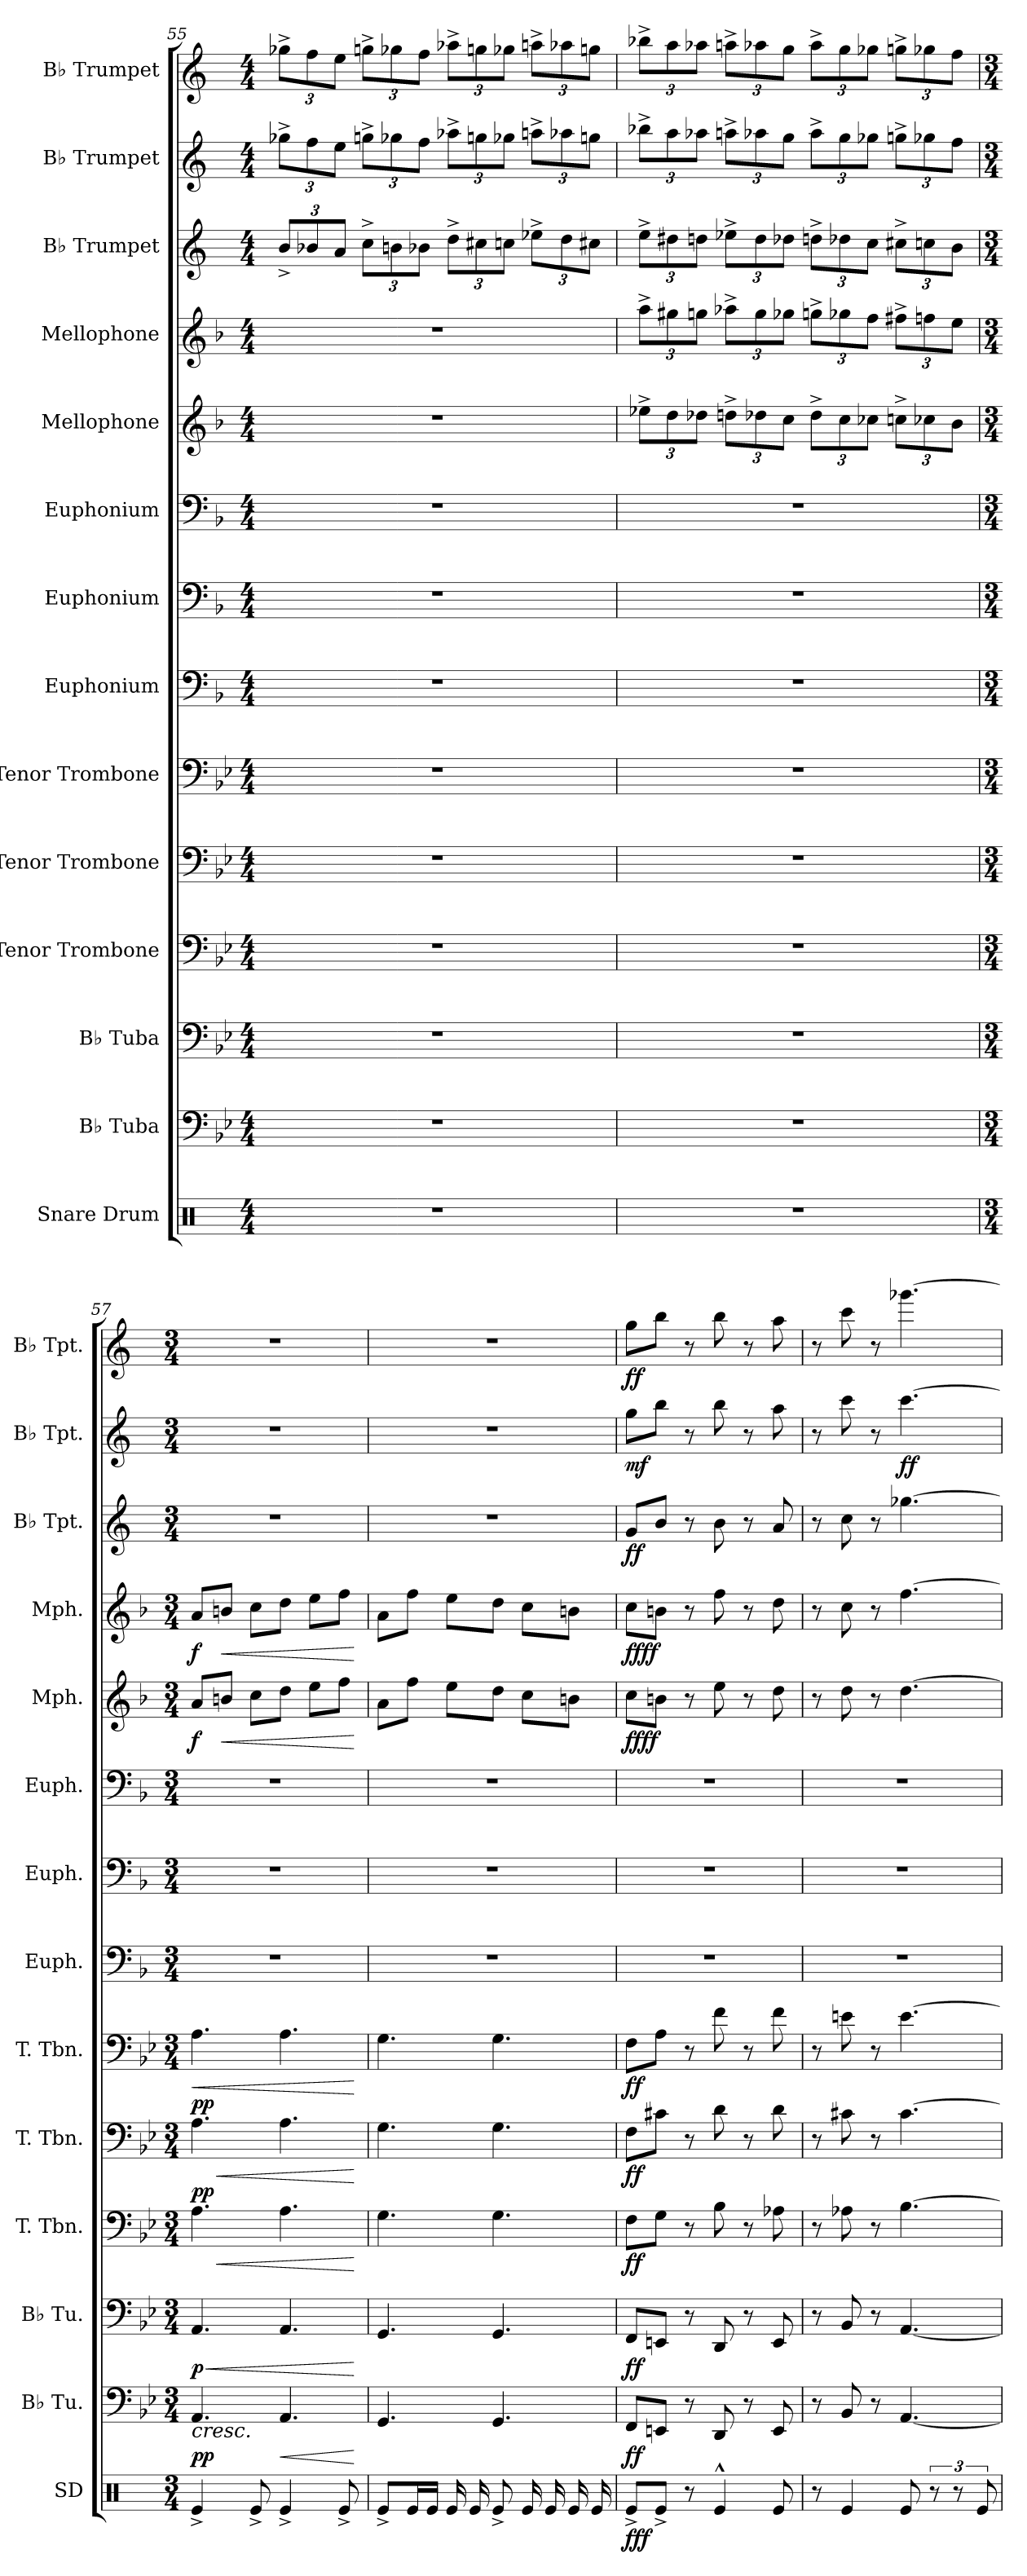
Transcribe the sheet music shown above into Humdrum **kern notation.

**kern	**dynam	**kern	**dynam	**kern	**dynam	**kern	**dynam	**kern	**dynam	**kern	**dynam	**kern	**kern	**kern	**kern	**dynam	**kern	**dynam	**kern	**dynam	**kern	**dynam	**kern	**dynam
*part14	*part14	*part13	*part13	*part12	*part12	*part11	*part11	*part10	*part10	*part9	*part9	*part8	*part7	*part6	*part5	*part5	*part4	*part4	*part3	*part3	*part2	*part2	*part1	*part1
*staff14	*staff14	*staff13	*staff13	*staff12	*staff12	*staff11	*staff11	*staff10	*staff10	*staff9	*staff9	*staff8	*staff7	*staff6	*staff5	*staff5	*staff4	*staff4	*staff3	*staff3	*staff2	*staff2	*staff1	*staff1
*I"Snare Drum	*	*I"B♭ Tuba	*	*I"B♭ Tuba	*	*I"Tenor Trombone	*	*I"Tenor Trombone	*	*I"Tenor Trombone	*	*I"Euphonium	*I"Euphonium	*I"Euphonium	*I"Mellophone	*	*I"Mellophone	*	*I"B♭ Trumpet	*	*I"B♭ Trumpet	*	*I"B♭ Trumpet	*
*I'SD	*	*I'B♭ Tu.	*	*I'B♭ Tu.	*	*I'T. Tbn.	*	*I'T. Tbn.	*	*I'T. Tbn.	*	*I'Euph.	*I'Euph.	*I'Euph.	*I'Mph.	*	*I'Mph.	*	*I'B♭ Tpt.	*	*I'B♭ Tpt.	*	*I'B♭ Tpt.	*
*clefX	*	*clefF4	*	*clefF4	*	*clefF4	*	*clefF4	*	*clefF4	*	*clefF4	*clefF4	*clefF4	*clefG2	*	*clefG2	*	*clefG2	*	*clefG2	*	*clefG2	*
*	*	*	*	*	*	*	*	*	*	*	*	*ITrd4c7	*ITrd4c7	*ITrd4c7	*ITrd4c7	*	*ITrd4c7	*	*ITrd1c2	*	*ITrd1c2	*	*ITrd1c2	*
*k[]	*	*k[b-e-]	*	*k[b-e-]	*	*k[b-e-]	*	*k[b-e-]	*	*k[b-e-]	*	*k[b-e-]	*k[b-e-]	*k[b-e-]	*k[b-e-]	*	*k[b-e-]	*	*k[b-e-]	*	*k[b-e-]	*	*k[b-e-]	*
*M4/4	*	*M4/4	*	*M4/4	*	*M4/4	*	*M4/4	*	*M4/4	*	*M4/4	*M4/4	*M4/4	*M4/4	*	*M4/4	*	*M4/4	*	*M4/4	*	*M4/4	*
*	*	*	*	*	*	*	*	*	*	*	*	*	*	*	*	*	*	*	*Xbrackettup	*	*Xbrackettup	*	*Xbrackettup	*
=55	=55	=55	=55	=55	=55	=55	=55	=55	=55	=55	=55	=55	=55	=55	=55	=55	=55	=55	=55	=55	=55	=55	=55	=55
1r	.	1r	.	1r	.	1r	.	1r	.	1r	.	1r	1r	1r	1r	.	1r	.	12a^/L	.	12ff-X^\L	.	12ff-X^\L	.
.	.	.	.	.	.	.	.	.	.	.	.	.	.	.	.	.	.	.	12a-X/	.	12ee-\	.	12ee-\	.
.	.	.	.	.	.	.	.	.	.	.	.	.	.	.	.	.	.	.	12g/J	.	12dd\J	.	12dd\J	.
.	.	.	.	.	.	.	.	.	.	.	.	.	.	.	.	.	.	.	12b-^\L	.	12ffn^\L	.	12ffn^\L	.
.	.	.	.	.	.	.	.	.	.	.	.	.	.	.	.	.	.	.	12an\	.	12ff-X\	.	12ff-X\	.
.	.	.	.	.	.	.	.	.	.	.	.	.	.	.	.	.	.	.	12a-X\J	.	12ee-\J	.	12ee-\J	.
.	.	.	.	.	.	.	.	.	.	.	.	.	.	.	.	.	.	.	12cc^\L	.	12gg-X^\L	.	12gg-X^\L	.
.	.	.	.	.	.	.	.	.	.	.	.	.	.	.	.	.	.	.	12bn\	.	12ffn\	.	12ffn\	.
.	.	.	.	.	.	.	.	.	.	.	.	.	.	.	.	.	.	.	12b-X\J	.	12ff-X\J	.	12ff-X\J	.
.	.	.	.	.	.	.	.	.	.	.	.	.	.	.	.	.	.	.	12dd-X^\L	.	12ggn^\L	.	12ggn^\L	.
.	.	.	.	.	.	.	.	.	.	.	.	.	.	.	.	.	.	.	12cc\	.	12gg-X\	.	12gg-X\	.
.	.	.	.	.	.	.	.	.	.	.	.	.	.	.	.	.	.	.	12bn\J	.	12ffn\J	.	12ffn\J	.
!!LO:PB:g=z
=56	=56	=56	=56	=56	=56	=56	=56	=56	=56	=56	=56	=56	=56	=56	=56	=56	=56	=56	=56	=56	=56	=56	=56	=56
*	*	*	*	*	*	*	*	*	*	*	*	*	*	*	*Xbrackettup	*	*Xbrackettup	*	*	*	*	*	*	*
1r	.	1r	.	1r	.	1r	.	1r	.	1r	.	1r	1r	1r	12a-X^\L	.	12dd^\L	.	12dd^\L	.	12aa-X^\L	.	12aa-X^\L	.
.	.	.	.	.	.	.	.	.	.	.	.	.	.	.	12g\	.	12cc#X\	.	12cc#X\	.	12gg\	.	12gg\	.
.	.	.	.	.	.	.	.	.	.	.	.	.	.	.	12g-X\J	.	12ccn\J	.	12ccn\J	.	12gg-X\J	.	12gg-X\J	.
.	.	.	.	.	.	.	.	.	.	.	.	.	.	.	12gn^\L	.	12dd-X^\L	.	12dd-X^\L	.	12ggn^\L	.	12ggn^\L	.
.	.	.	.	.	.	.	.	.	.	.	.	.	.	.	12g-X\	.	12cc\	.	12cc\	.	12gg-X\	.	12gg-X\	.
.	.	.	.	.	.	.	.	.	.	.	.	.	.	.	12f\J	.	12cc-X\J	.	12cc-X\J	.	12ff\J	.	12ff\J	.
.	.	.	.	.	.	.	.	.	.	.	.	.	.	.	12g-^\L	.	12ccn^\L	.	12ccn^\L	.	12gg-^\L	.	12gg-^\L	.
.	.	.	.	.	.	.	.	.	.	.	.	.	.	.	12f\	.	12cc-X\	.	12cc-X\	.	12ff\	.	12ff\	.
.	.	.	.	.	.	.	.	.	.	.	.	.	.	.	12f-X\J	.	12b-\J	.	12b-\J	.	12ff-X\J	.	12ff-X\J	.
.	.	.	.	.	.	.	.	.	.	.	.	.	.	.	12fn^\L	.	12bn^\L	.	12bn^\L	.	12ffn^\L	.	12ffn^\L	.
.	.	.	.	.	.	.	.	.	.	.	.	.	.	.	12f-X\	.	12b-X\	.	12b-X\	.	12ff-X\	.	12ff-X\	.
.	.	.	.	.	.	.	.	.	.	.	.	.	.	.	12e-\J	.	12a\J	.	12a\J	.	12ee-\J	.	12ee-\J	.
=57	=57	=57	=57	=57	=57	=57	=57	=57	=57	=57	=57	=57	=57	=57	=57	=57	=57	=57	=57	=57	=57	=57	=57	=57
*M3/4	*	*M3/4	*	*M3/4	*	*M3/4	*	*M3/4	*	*M3/4	*	*M3/4	*M3/4	*M3/4	*M3/4	*	*M3/4	*	*M3/4	*	*M3/4	*	*M3/4	*
*	*	*	*	*	*	*	*	*	*	*	*	*	*	*	*	*	*	*	*	*	*	*	*MM180	*
!	!	!	!LO:HP:b	!	!LO:HP:b	!	!LO:HP:b	!	!LO:HP:b	!	!LO:HP:b	!	!	!	!	!	!	!	!	!	!	!	!	!
!	!	!	!LO:DY:n=1:b	!	!	!	!	!	!	!	!	!	!	!	!	!	!	!	!	!	!	!	!	!
!	!	!	!LO:DY:n=2:b	!	!LO:DY:n=1:b	!	!LO:DY:n=1:a	!	!	!	!	!	!	!	!	!	!	!	!	!	!	!	!	!
!	!	!	!	!	!	!	!LO:DY:n=2:b	!	!LO:DY:n=1:a	!	!	!	!	!	!	!	!	!	!	!	!	!	!	!
!	!	!	!	!	!	!	!	!	!LO:DY:n=2:b	!	!	!	!	!	!	!LO:DY:b	!	!LO:DY:b	!	!	!	!	!	!
4Re^/	.	4.AA/	< p p	4.AA/	< p	4.A\	< p p	4.A\	< p p	4.A\	<	2.r	2.r	2.r	8d/L	f	8d/L	f	2.r	.	2.r	.	2.r	.
!	!	!	!	!	!	!	!	!	!	!	!	!	!	!	!	!LO:HP:b	!	!LO:HP:b	!	!	!	!	!	!
.	.	.	.	.	.	.	.	.	.	.	.	.	.	.	8en/J	<	8en/J	<	.	.	.	.	.	.
8Re^/	.	.	.	.	.	.	.	.	.	.	.	.	.	.	8f\L	.	8f\L	.	.	.	.	.	.	.
!	!	!	!LO:HP:b	!	!	!	!	!	!	!	!	!	!	!	!	!	!	!	!	!	!	!	!	!
4Re^/	.	4.AA/	<	4.AA/	.	4.A\	.	4.A\	.	4.A\	.	.	.	.	8g\J	.	8g\J	.	.	.	.	.	.	.
.	.	.	.	.	.	.	.	.	.	.	.	.	.	.	8a\L	.	8a\L	.	.	.	.	.	.	.
8Re^/	.	.	.	.	.	.	.	.	.	.	.	.	.	.	8b-\J	.	8b-\J	.	.	.	.	.	.	.
.	.	.	[ [	.	[	.	[	.	[	.	[	.	.	.	.	[	.	[	.	.	.	.	.	.
=58	=58	=58	=58	=58	=58	=58	=58	=58	=58	=58	=58	=58	=58	=58	=58	=58	=58	=58	=58	=58	=58	=58	=58	=58
8Re^/L	.	4.GG/	.	4.GG/	.	4.G\	.	4.G\	.	4.G\	.	2.r	2.r	2.r	8d\L	.	8d\L	.	2.r	.	2.r	.	2.r	.
*tremolo	*	*	*	*	*	*	*	*	*	*	*	*	*	*	*	*	*	*	*	*	*	*	*	*
16Re/	.	.	.	.	.	.	.	.	.	.	.	.	.	.	8b-\J	.	8b-\J	.	.	.	.	.	.	.
16Re/JJ	.	.	.	.	.	.	.	.	.	.	.	.	.	.	.	.	.	.	.	.	.	.	.	.
16Re/LL	.	.	.	.	.	.	.	.	.	.	.	.	.	.	8a\L	.	8a\L	.	.	.	.	.	.	.
16Re/	.	.	.	.	.	.	.	.	.	.	.	.	.	.	.	.	.	.	.	.	.	.	.	.
*Xtremolo	*	*	*	*	*	*	*	*	*	*	*	*	*	*	*	*	*	*	*	*	*	*	*	*
8Re^/J	.	4.GG/	.	4.GG/	.	4.G\	.	4.G\	.	4.G\	.	.	.	.	8g\J	.	8g\J	.	.	.	.	.	.	.
*tremolo	*	*	*	*	*	*	*	*	*	*	*	*	*	*	*	*	*	*	*	*	*	*	*	*
16Re/LL	.	.	.	.	.	.	.	.	.	.	.	.	.	.	8f\L	.	8f\L	.	.	.	.	.	.	.
16Re/	.	.	.	.	.	.	.	.	.	.	.	.	.	.	.	.	.	.	.	.	.	.	.	.
16Re/	.	.	.	.	.	.	.	.	.	.	.	.	.	.	8en\J	.	8en\J	.	.	.	.	.	.	.
16Re/JJ	.	.	.	.	.	.	.	.	.	.	.	.	.	.	.	.	.	.	.	.	.	.	.	.
*Xtremolo	*	*	*	*	*	*	*	*	*	*	*	*	*	*	*	*	*	*	*	*	*	*	*	*
=59	=59	=59	=59	=59	=59	=59	=59	=59	=59	=59	=59	=59	=59	=59	=59	=59	=59	=59	=59	=59	=59	=59	=59	=59
!	!LO:DY:b	!	!LO:DY:b	!	!LO:DY:b	!	!LO:DY:b	!	!LO:DY:b	!	!LO:DY:b	!	!	!	!	!LO:DY:b	!	!	!	!	!	!	!	!
!	!	!	!	!	!	!	!	!	!	!	!	!	!	!	!	!LO:DY:n=1:b	!	!LO:DY:b	!	!	!	!	!	!
!	!	!	!	!	!	!	!	!	!	!	!	!	!	!	!	!	!	!LO:DY:n=1:b	!	!LO:DY:b	!	!LO:DY:b	!	!LO:DY:b
8Re^/L	fff	8FF/L	ff	8FF/L	ff	8F\L	ff	8F\L	ff	8F\L	ff	2.r	2.r	2.r	8f\L	ff ff	8f\L	ff ff	8f/L	ff	8ff\L	mf	8ff\L	ff
8Re^/J	.	8EEn/J	.	8EEn/J	.	8G\J	.	8c#X\J	.	8A\J	.	.	.	.	8en\J	.	8en\J	.	8a/J	.	8aa\J	.	8aa\J	.
8r	.	8r	.	8r	.	8r	.	8r	.	8r	.	.	.	.	8r	.	8r	.	8r	.	8r	.	8r	.
4Re^^/	.	8DD/	.	8DD/	.	8B-\	.	8d\	.	8f\	.	.	.	.	8a\	.	8b-\	.	8a\	.	8aa\	.	8aa\	.
.	.	8r	.	8r	.	8r	.	8r	.	8r	.	.	.	.	8r	.	8r	.	8r	.	8r	.	8r	.
8Re/	.	8EE/	.	8EE/	.	8A-X\	.	8d\	.	8f\	.	.	.	.	8g\	.	8g\	.	8g/	.	8gg\	.	8gg\	.
=60	=60	=60	=60	=60	=60	=60	=60	=60	=60	=60	=60	=60	=60	=60	=60	=60	=60	=60	=60	=60	=60	=60	=60	=60
8r	.	8r	.	8r	.	8r	.	8r	.	8r	.	2.r	2.r	2.r	8r	.	8r	.	8r	.	8r	.	8r	.
4Re/	.	8BB-/	.	8BB-/	.	8A-X\	.	8c#X\	.	8en\	.	.	.	.	8g\	.	8f\	.	8b-\	.	8bb-\	.	8bb-\	.
.	.	8r	.	8r	.	8r	.	8r	.	8r	.	.	.	.	8r	.	8r	.	8r	.	8r	.	8r	.
!	!	!	!	!	!	!	!	!	!	!	!	!	!	!	!	!	!	!	!	!	!	!LO:DY:b	!	!
8Re/	.	[4.AA/	.	[4.AA/	.	[4.B-\	.	[4.c#\	.	[4.e\	.	.	.	.	[4.g\	.	[4.b-\	.	[4.ff-X\	.	[4.bb-\	ff	[4.fff-X\	.
12r	.	.	.	.	.	.	.	.	.	.	.	.	.	.	.	.	.	.	.	.	.	.	.	.
12r	.	.	.	.	.	.	.	.	.	.	.	.	.	.	.	.	.	.	.	.	.	.	.	.
12Re/	.	.	.	.	.	.	.	.	.	.	.	.	.	.	.	.	.	.	.	.	.	.	.	.
=	=	=	=	=	=	=	=	=	=	=	=	=	=	=	=	=	=	=	=	=	=	=	=	=
*-	*-	*-	*-	*-	*-	*-	*-	*-	*-	*-	*-	*-	*-	*-	*-	*-	*-	*-	*-	*-	*-	*-	*-	*-
